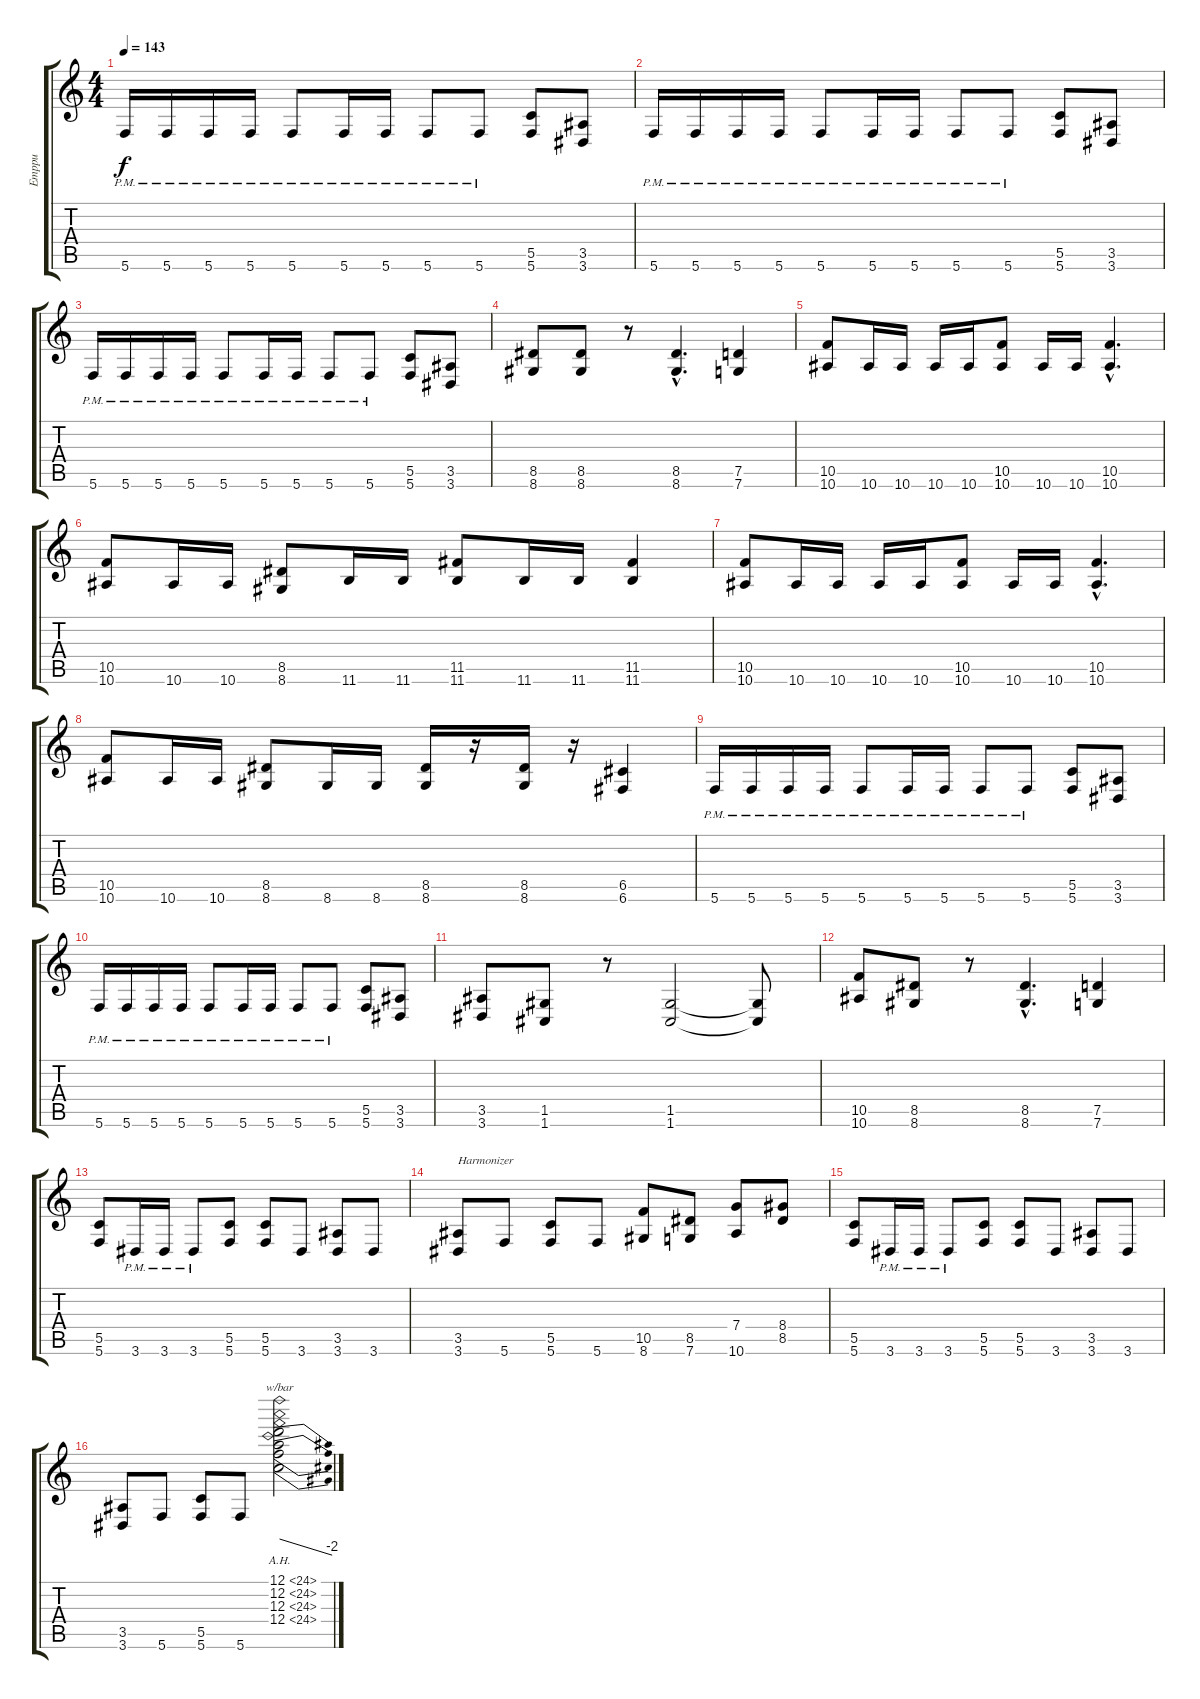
\track ("Emppu" "Emppu") {instrument distortionguitar}
\staff {score tabs}
\tuning (D4 A3 F3 C3 G2 C2) {hide}
\ts (4 4)
\tempo 143
\clef g2
\ks c
5.6{pm}.16{dy f} 5.6{pm}.16 5.6{pm}.16 5.6{pm}.16 5.6{pm}.8 5.6{pm}.16 5.6{pm}.16 5.6{pm}.8 5.6{pm}.8 (5.5 5.6).8 (3.5 3.6).8 |
5.6{pm}.16 5.6{pm}.16 5.6{pm}.16 5.6{pm}.16 5.6{pm}.8 5.6{pm}.16 5.6{pm}.16 5.6{pm}.8 5.6{pm}.8 (5.5 5.6).8 (3.5 3.6).8 |
5.6{pm}.16 5.6{pm}.16 5.6{pm}.16 5.6{pm}.16 5.6{pm}.8 5.6{pm}.16 5.6{pm}.16 5.6{pm}.8 5.6{pm}.8 (5.5 5.6).8 (3.5 3.6).8 |
(8.5 8.6).8 (8.5 8.6).8 r.8 (8.5{hac} 8.6{hac}).4{d} (7.5 7.6).4 |
(10.5 10.6).8 10.6.16 10.6.16 10.6.16 10.6.16 (10.5 10.6).8 10.6.16 10.6.16 (10.5{hac} 10.6{hac}).4{d} |
(10.5 10.6).8 10.6.16 10.6.16 (8.5 8.6).8 11.6.16 11.6.16 (11.5 11.6).8 11.6.16 11.6.16 (11.5 11.6).4 |
(10.5 10.6).8 10.6.16 10.6.16 10.6.16 10.6.16 (10.5 10.6).8 10.6.16 10.6.16 (10.5{hac} 10.6{hac}).4{d} |
(10.5 10.6).8 10.6.16 10.6.16 (8.5 8.6).8 8.6.16 8.6.16 (8.5 8.6).16 r.16 (8.5 8.6).16 r.16 (6.5 6.6).4 |
5.6{pm}.16 5.6{pm}.16 5.6{pm}.16 5.6{pm}.16 5.6{pm}.8 5.6{pm}.16 5.6{pm}.16 5.6{pm}.8 5.6{pm}.8 (5.5 5.6).8 (3.5 3.6).8 |
5.6{pm}.16 5.6{pm}.16 5.6{pm}.16 5.6{pm}.16 5.6{pm}.8 5.6{pm}.16 5.6{pm}.16 5.6{pm}.8 5.6{pm}.8 (5.5 5.6).8 (3.5 3.6).8 |
(3.5 3.6).8 (1.5 1.6).8 r.8 (1.5 1.6).2 (1.5{t} 1.6{t}).8 |
(10.5 10.6).8 (8.5 8.6).8 r.8 (8.5{hac} 8.6{hac}).4{d} (7.5 7.6).4 |
(5.5 5.6).8 3.6{pm}.16 3.6{pm}.16 3.6{pm}.8 (5.5 5.6).8 (5.5 5.6).8 3.6.8 (3.5 3.6).8 3.6.8 |
(3.5 3.6).8{txt "Harmonizer"} 5.6.8 (5.5 5.6).8 5.6.8 (10.5 8.6).8 (8.5 7.6).8 (7.4 10.6).8 (8.4 8.5).8 |
(5.5 5.6).8 3.6{pm}.16 3.6{pm}.16 3.6{pm}.8 (5.5 5.6).8 (5.5 5.6).8 3.6.8 (3.5 3.6).8 3.6.8 |
(3.5 3.6).8 5.6.8 (5.5 5.6).8 5.6.8 (12.1{ah 12} 12.2{ah 12} 12.3{ah 12} 12.4{ah 12}).2{tbe (dive default 0 0 60 -8)}
